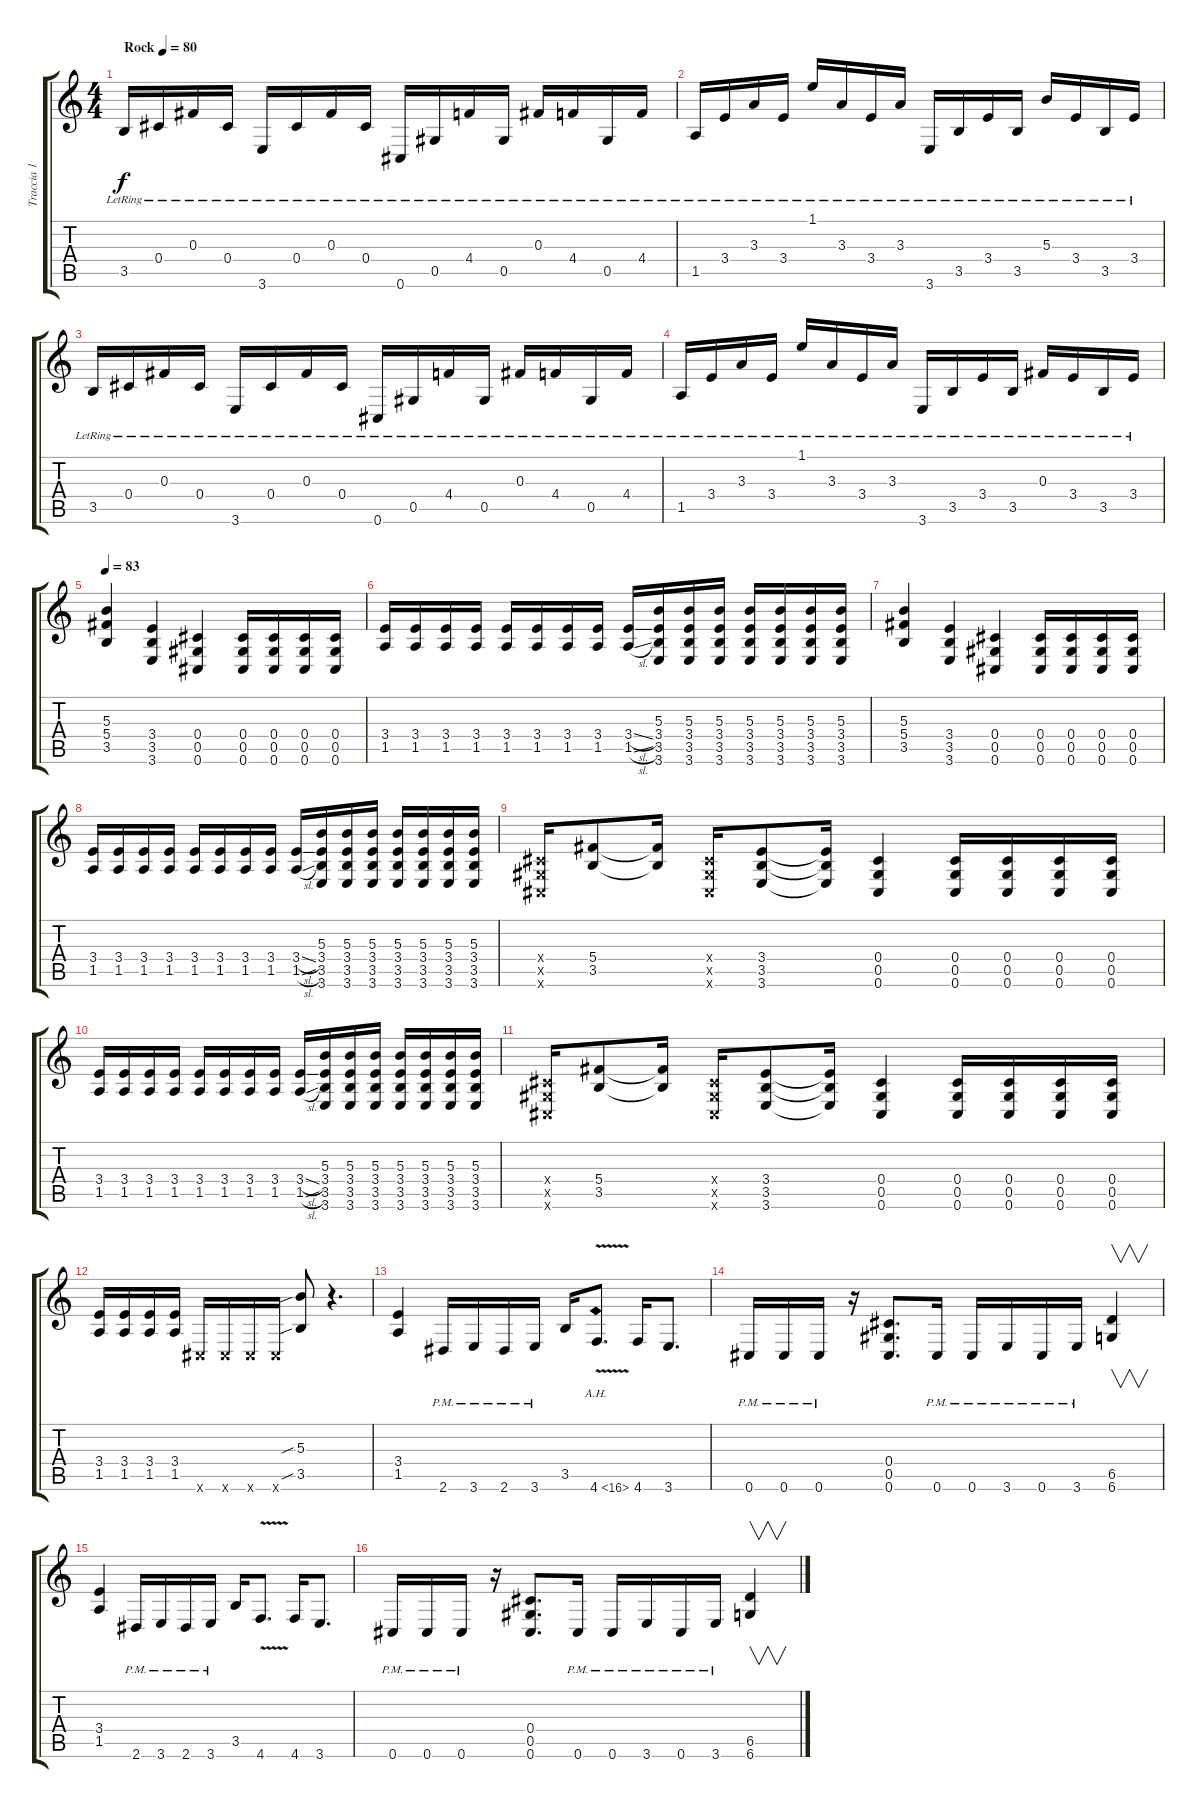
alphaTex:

\track ("Traccia 1" "Traccia 1") {instrument electricguitarclean}
\staff {score tabs}
\tuning (Eb4 Bb3 Gb3 Db3 Ab2 Db2) {hide}
\ts (4 4)
\tempo (80 "Rock")
\clef g2
\ks c
3.5{lr}.16{dy f instrument electricguitarclean} 0.4{lr}.16 0.3{lr}.16 0.4{lr}.16 3.6{lr}.16 0.4{lr}.16 0.3{lr}.16 0.4{lr}.16 0.6{lr}.16 0.5{lr}.16 4.4{lr}.16 0.5{lr}.16 0.3{lr}.16 4.4{lr}.16 0.5{lr}.16 4.4{lr}.16 |
1.5{lr}.16 3.4{lr}.16 3.3{lr}.16 3.4{lr}.16 1.1{lr}.16 3.3{lr}.16 3.4{lr}.16 3.3{lr}.16 3.6{lr}.16 3.5{lr}.16 3.4{lr}.16 3.5{lr}.16 5.3{lr}.16 3.4{lr}.16 3.5{lr}.16 3.4{lr}.16 |
3.5{lr}.16 0.4{lr}.16 0.3{lr}.16 0.4{lr}.16 3.6{lr}.16 0.4{lr}.16 0.3{lr}.16 0.4{lr}.16 0.6{lr}.16 0.5{lr}.16 4.4{lr}.16 0.5{lr}.16 0.3{lr}.16 4.4{lr}.16 0.5{lr}.16 4.4{lr}.16 |
1.5{lr}.16 3.4{lr}.16 3.3{lr}.16 3.4{lr}.16 1.1{lr}.16 3.3{lr}.16 3.4{lr}.16 3.3{lr}.16 3.6{lr}.16 3.5{lr}.16 3.4{lr}.16 3.5{lr}.16 0.3{lr}.16 3.4{lr}.16 3.5{lr}.16 3.4{lr}.16 |
\tempo 83
(5.3 5.4 3.5).4{instrument distortionguitar} (3.4 3.5 3.6).4 (0.4 0.5 0.6).4 (0.4 0.5 0.6).16 (0.4 0.5 0.6).16 (0.4 0.5 0.6).16 (0.4 0.5 0.6).16 |
(3.4 1.5).16 (3.4 1.5).16 (3.4 1.5).16 (3.4 1.5).16 (3.4 1.5).16 (3.4 1.5).16 (3.4 1.5).16 (3.4 1.5).16 (3.4{sl} 1.5{sl}).16 (5.3 3.4 3.5 3.6).16 (5.3 3.4 3.5 3.6).16 (5.3 3.4 3.5 3.6).16 (5.3 3.4 3.5 3.6).16 (5.3 3.4 3.5 3.6).16 (5.3 3.4 3.5 3.6).16 (5.3 3.4 3.5 3.6).16 |
(5.3 5.4 3.5).4 (3.4 3.5 3.6).4 (0.4 0.5 0.6).4 (0.4 0.5 0.6).16 (0.4 0.5 0.6).16 (0.4 0.5 0.6).16 (0.4 0.5 0.6).16 |
(3.4 1.5).16 (3.4 1.5).16 (3.4 1.5).16 (3.4 1.5).16 (3.4 1.5).16 (3.4 1.5).16 (3.4 1.5).16 (3.4 1.5).16 (3.4{sl} 1.5{sl}).16 (5.3 3.4 3.5 3.6).16 (5.3 3.4 3.5 3.6).16 (5.3 3.4 3.5 3.6).16 (5.3 3.4 3.5 3.6).16 (5.3 3.4 3.5 3.6).16 (5.3 3.4 3.5 3.6).16 (5.3 3.4 3.5 3.6).16 |
(0.4{x} 0.5{x} 0.6{x}).16 (5.4 3.5).8 (5.4{t} 3.5{t}).16 (0.4{x} 0.5{x} 0.6{x}).16 (3.4 3.5 3.6).8 (3.4{t} 3.5{t} 3.6{t}).16 (0.4 0.5 0.6).4 (0.4 0.5 0.6).16 (0.4 0.5 0.6).16 (0.4 0.5 0.6).16 (0.4 0.5 0.6).16 |
(3.4 1.5).16 (3.4 1.5).16 (3.4 1.5).16 (3.4 1.5).16 (3.4 1.5).16 (3.4 1.5).16 (3.4 1.5).16 (3.4 1.5).16 (3.4{sl} 1.5{sl}).16 (5.3 3.4 3.5 3.6).16 (5.3 3.4 3.5 3.6).16 (5.3 3.4 3.5 3.6).16 (5.3 3.4 3.5 3.6).16 (5.3 3.4 3.5 3.6).16 (5.3 3.4 3.5 3.6).16 (5.3 3.4 3.5 3.6).16 |
(0.4{x} 0.5{x} 0.6{x}).16 (5.4 3.5).8 (5.4{t} 3.5{t}).16 (0.4{x} 0.5{x} 0.6{x}).16 (3.4 3.5 3.6).8 (3.4{t} 3.5{t} 3.6{t}).16 (0.4 0.5 0.6).4 (0.4 0.5 0.6).16 (0.4 0.5 0.6).16 (0.4 0.5 0.6).16 (0.4 0.5 0.6).16 |
(3.4 1.5).16 (3.4 1.5).16 (3.4 1.5).16 (3.4 1.5).16 0.6{x}.16 0.6{x}.16 0.6{x}.16 0.6{x}.16 (5.3{sib} 3.5{sib}).8 r.4{d} |
(3.4 1.5).4 2.6{pm}.16 3.6{pm}.16 2.6{pm}.16 3.6{pm}.16 3.5.16 4.6{ah 12 v}.8{d} 4.6.16 3.6.8{d} |
0.6{pm}.16 0.6{pm}.16 0.6{pm}.16 r.16 (0.4 0.5 0.6).8{d} 0.6{pm}.16 0.6{pm}.16 3.6{pm}.16 0.6{pm}.16 3.6{pm}.16 (6.5 6.6).4{v} |
(3.4 1.5).4 2.6{pm}.16 3.6{pm}.16 2.6{pm}.16 3.6{pm}.16 3.5.16 4.6{v}.8{d} 4.6.16 3.6.8{d} |
0.6{pm}.16 0.6{pm}.16 0.6{pm}.16 r.16 (0.4 0.5 0.6).8{d} 0.6{pm}.16 0.6{pm}.16 3.6{pm}.16 0.6{pm}.16 3.6{pm}.16 (6.5 6.6).4{v}
